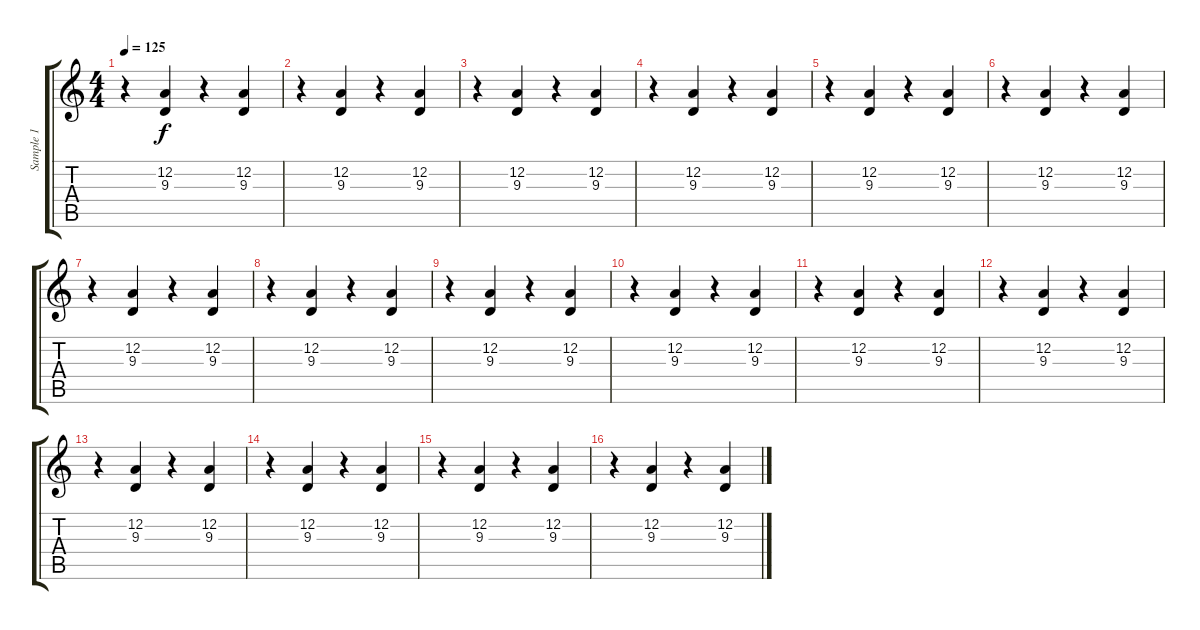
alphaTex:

\track ("Sample 1" "Sample 1") {instrument lead1square}
\staff {score tabs}
\tuning (D4 A3 F3 C3 G2 C2) {hide}
\ts (4 4)
\tempo 125
\clef g2
\ks c
r.4{dy f} (12.2 9.3).4 r.4 (12.2 9.3).4 |
r.4 (12.2 9.3).4 r.4 (12.2 9.3).4 |
r.4 (12.2 9.3).4 r.4 (12.2 9.3).4 |
r.4 (12.2 9.3).4 r.4 (12.2 9.3).4 |
r.4 (12.2 9.3).4 r.4 (12.2 9.3).4 |
r.4 (12.2 9.3).4 r.4 (12.2 9.3).4 |
r.4 (12.2 9.3).4 r.4 (12.2 9.3).4 |
r.4 (12.2 9.3).4 r.4 (12.2 9.3).4 |
r.4 (12.2 9.3).4 r.4 (12.2 9.3).4 |
r.4 (12.2 9.3).4 r.4 (12.2 9.3).4 |
r.4 (12.2 9.3).4 r.4 (12.2 9.3).4 |
r.4 (12.2 9.3).4 r.4 (12.2 9.3).4 |
r.4 (12.2 9.3).4 r.4 (12.2 9.3).4 |
r.4 (12.2 9.3).4 r.4 (12.2 9.3).4 |
r.4 (12.2 9.3).4 r.4 (12.2 9.3).4 |
r.4 (12.2 9.3).4 r.4 (12.2 9.3).4
